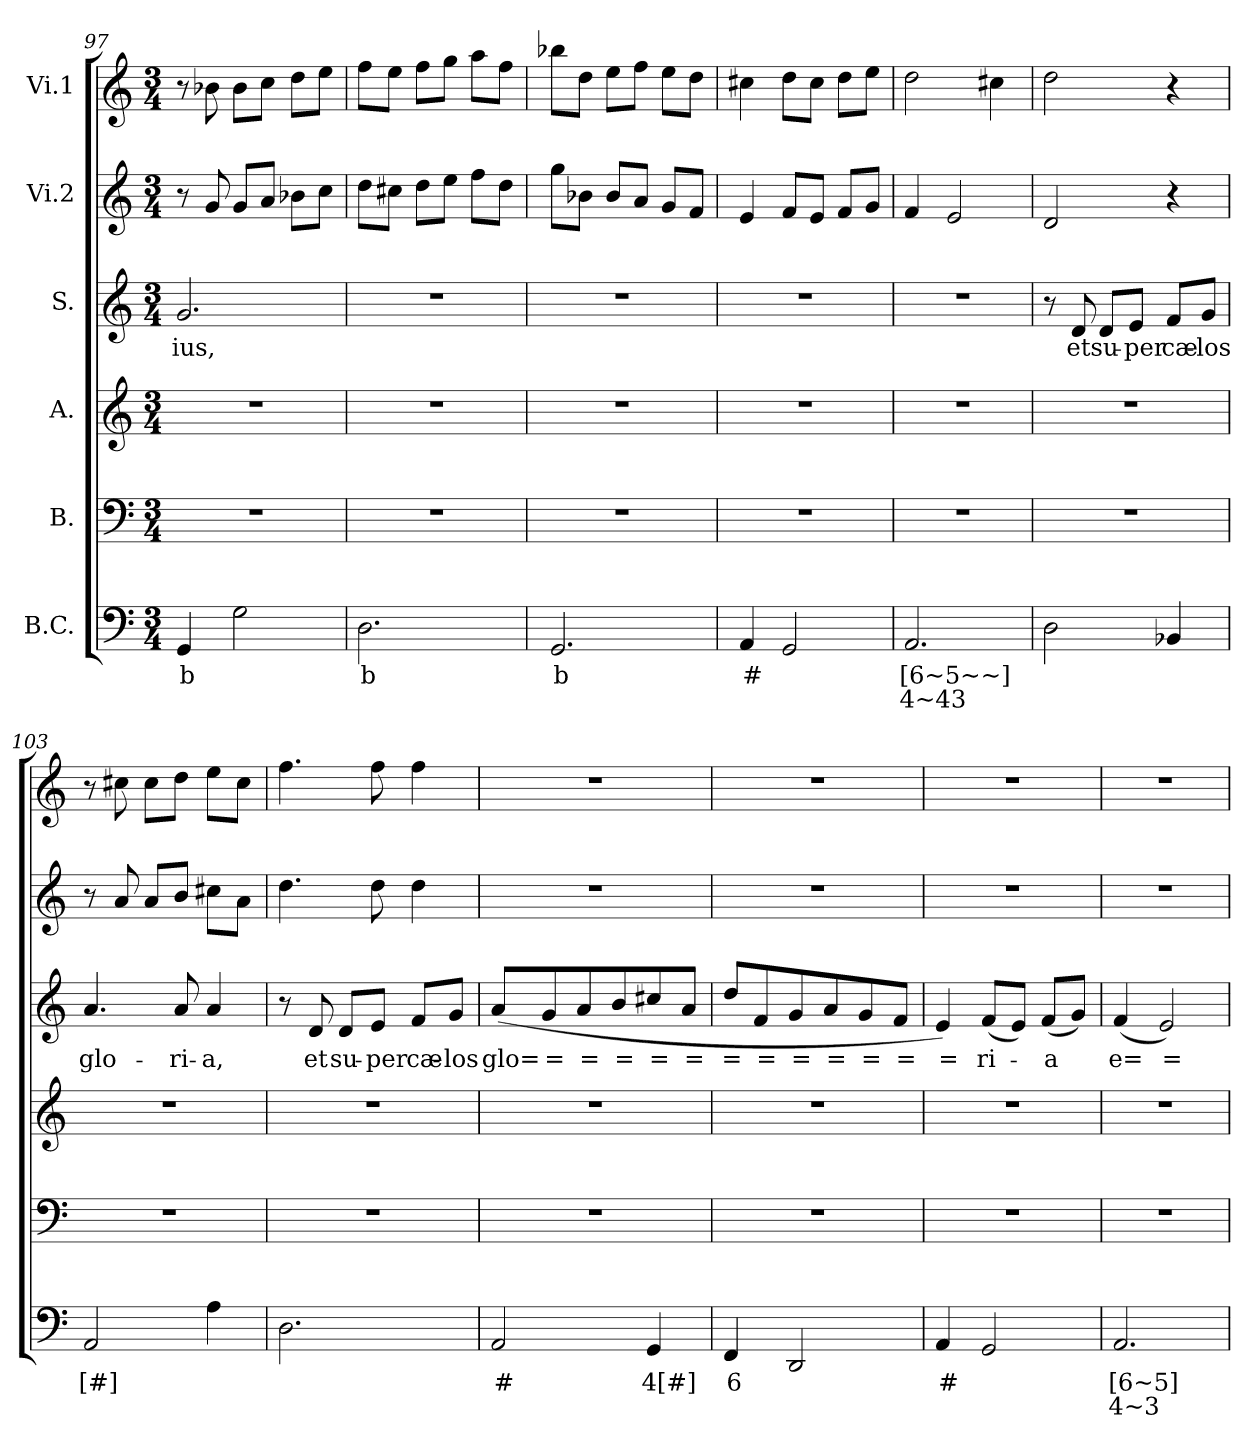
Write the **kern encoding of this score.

**kern	**text	**text	**kern	**kern	**kern	**text	**kern	**kern
*part6	*part6	*part6	*part5	*part4	*part3	*part3	*part2	*part1
*staff6	*staff6	*staff6	*staff5	*staff4	*staff3	*staff3	*staff2	*staff1
*I"B.C.	*	*	*I"B.	*I"A.	*I"S.	*	*I"Vi.2	*I"Vi.1
*clefF4	*	*	*clefF4	*clefG2	*clefG2	*	*clefG2	*clefG2
*k[]	*	*	*k[]	*k[]	*k[]	*	*k[]	*k[]
*C:	*	*	*C:	*C:	*C:	*	*C:	*C:
*M3/4	*	*	*M3/4	*M3/4	*M3/4	*	*M3/4	*M3/4
=97	=97	=97	=97	=97	=97	=97	=97	=97
!	!LO:LY:b	!	!	!	!	!LO:LY:b	!	!
4GG/	b	.	2.r	2.r	2.g/	ius,	8r	8r
.	.	.	.	.	.	.	8g/	8b-X\
2G\	.	.	.	.	.	.	8g/L	8b-\L
.	.	.	.	.	.	.	8a/J	8cc\J
.	.	.	.	.	.	.	8b-X\L	8dd\L
.	.	.	.	.	.	.	8cc\J	8ee\J
!!LO:LB:g=z
=98	=98	=98	=98	=98	=98	=98	=98	=98
!	!LO:LY:b	!	!	!	!	!	!	!
2.D\	b	.	2.r	2.r	2.r	.	8dd\L	8ff\L
.	.	.	.	.	.	.	8cc#X\J	8ee\J
.	.	.	.	.	.	.	8dd\L	8ff\L
.	.	.	.	.	.	.	8ee\J	8gg\J
.	.	.	.	.	.	.	8ff\L	8aa\L
.	.	.	.	.	.	.	8dd\J	8ff\J
=99	=99	=99	=99	=99	=99	=99	=99	=99
!	!LO:LY:b	!	!	!	!	!	!	!
2.GG/	b	.	2.r	2.r	2.r	.	8gg\L	8bb-X\L
.	.	.	.	.	.	.	8b-X\J	8dd\J
.	.	.	.	.	.	.	8b-/L	8ee\L
.	.	.	.	.	.	.	8a/J	8ff\J
.	.	.	.	.	.	.	8g/L	8ee\L
.	.	.	.	.	.	.	8f/J	8dd\J
=100	=100	=100	=100	=100	=100	=100	=100	=100
!	!LO:LY:b	!	!	!	!	!	!	!
4AA/	#	.	2.r	2.r	2.r	.	4e/	4cc#X\
2GG/	.	.	.	.	.	.	8f/L	8dd\L
.	.	.	.	.	.	.	8e/J	8cc#\J
.	.	.	.	.	.	.	8f/L	8dd\L
.	.	.	.	.	.	.	8g/J	8ee\J
=101	=101	=101	=101	=101	=101	=101	=101	=101
!	!LO:LY:b	!LO:LY:b	!	!	!	!	!	!
2.AA/	[6~5~~]	4~43	2.r	2.r	2.r	.	4f/	2dd\
.	.	.	.	.	.	.	2e/	.
.	.	.	.	.	.	.	.	4cc#X\
=102	=102	=102	=102	=102	=102	=102	=102	=102
2D\	.	.	2.r	2.r	8r	.	2d/	2dd\
!	!	!	!	!	!	!LO:LY:b	!	!
.	.	.	.	.	8d/	et	.	.
!	!	!	!	!	!	!LO:LY:b	!	!
.	.	.	.	.	8d/L	su-	.	.
!	!	!	!	!	!	!LO:LY:b	!	!
.	.	.	.	.	8e/J	-per	.	.
!	!	!	!	!	!	!LO:LY:b	!	!
4BB-X/	.	.	.	.	8f/L	cæ-	4r	4r
!	!	!	!	!	!	!LO:LY:b	!	!
.	.	.	.	.	8g/J	-los	.	.
=103	=103	=103	=103	=103	=103	=103	=103	=103
!	!LO:LY:b	!	!	!	!	!LO:LY:b	!	!
2AA/	[#]	.	2.r	2.r	4.a/	glo-	8r	8r
.	.	.	.	.	.	.	8a/	8cc#X\
.	.	.	.	.	.	.	8a/L	8cc#\L
!	!	!	!	!	!	!LO:LY:b	!	!
.	.	.	.	.	8a/	-ri-	8b/J	8dd\J
!	!	!	!	!	!	!LO:LY:b	!	!
4A\	.	.	.	.	4a/	-a,	8cc#X\L	8ee\L
.	.	.	.	.	.	.	8a\J	8cc#\J
!!LO:PB:g=z
=104	=104	=104	=104	=104	=104	=104	=104	=104
2.D\	.	.	2.r	2.r	8r	.	4.dd\	4.ff\
!	!	!	!	!	!	!LO:LY:b	!	!
.	.	.	.	.	8d/	et	.	.
!	!	!	!	!	!	!LO:LY:b	!	!
.	.	.	.	.	8d/L	su-	.	.
!	!	!	!	!	!	!LO:LY:b	!	!
.	.	.	.	.	8e/J	-per	8dd\	8ff\
!	!	!	!	!	!	!LO:LY:b	!	!
.	.	.	.	.	8f/L	cæ-	4dd\	4ff\
!	!	!	!	!	!	!LO:LY:b	!	!
.	.	.	.	.	8g/J	-los	.	.
=105	=105	=105	=105	=105	=105	=105	=105	=105
!	!LO:LY:b	!	!	!	!	!LO:LY:b	!	!
2AA/	#	.	2.r	2.r	(<8a/L	glo=	2.r	2.r
!	!	!	!	!	!	!LO:LY:b	!	!
.	.	.	.	.	8g/	=	.	.
!	!	!	!	!	!	!LO:LY:b	!	!
.	.	.	.	.	8a/	=	.	.
!	!	!	!	!	!	!LO:LY:b	!	!
.	.	.	.	.	8b/	=	.	.
!	!LO:LY:b	!	!	!	!	!LO:LY:b	!	!
4GG/	4[#]	.	.	.	8cc#X/	=	.	.
!	!	!	!	!	!	!LO:LY:b	!	!
.	.	.	.	.	8a/J	=	.	.
=106	=106	=106	=106	=106	=106	=106	=106	=106
!	!LO:LY:b	!	!	!	!	!LO:LY:b	!	!
4FF/	6	.	2.r	2.r	8dd/L	=	2.r	2.r
!	!	!	!	!	!	!LO:LY:b	!	!
.	.	.	.	.	8f/	=	.	.
!	!	!	!	!	!	!LO:LY:b	!	!
2DD/	.	.	.	.	8g/	=	.	.
!	!	!	!	!	!	!LO:LY:b	!	!
.	.	.	.	.	8a/	=	.	.
!	!	!	!	!	!	!LO:LY:b	!	!
.	.	.	.	.	8g/	=	.	.
!	!	!	!	!	!	!LO:LY:b	!	!
.	.	.	.	.	8f/J	=	.	.
=107	=107	=107	=107	=107	=107	=107	=107	=107
!	!LO:LY:b	!	!	!	!	!LO:LY:b	!	!
4AA/	#	.	2.r	2.r	4e/)	=	2.r	2.r
!	!	!	!	!	!	!LO:LY:b	!	!
2GG/	.	.	.	.	(<8f/L	ri-	.	.
.	.	.	.	.	8e/J)	.	.	.
!	!	!	!	!	!	!LO:LY:b	!	!
.	.	.	.	.	(<8f/L	-a	.	.
.	.	.	.	.	8g/J)	.	.	.
!!LO:LB:g=z
=108	=108	=108	=108	=108	=108	=108	=108	=108
!	!LO:LY:b	!LO:LY:b	!	!	!	!LO:LY:b	!	!
2.AA/	[6~5]	4~3	2.r	2.r	(<4f/	e=	2.r	2.r
!	!	!	!	!	!	!LO:LY:b	!	!
.	.	.	.	.	2e/)	=	.	.
=	=	=	=	=	=	=	=	=
*-	*-	*-	*-	*-	*-	*-	*-	*-
